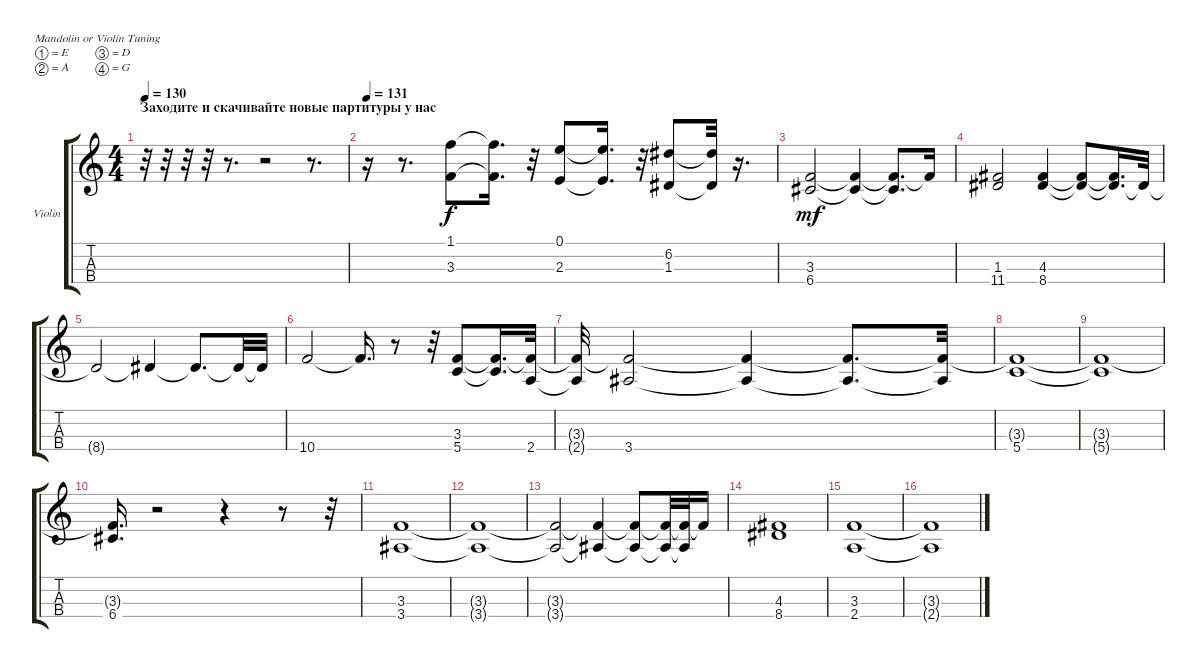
\bracketExtendMode groupsimilarinstruments
\firstSystemTrackNameOrientation horizontal
\otherSystemsTrackNameOrientation horizontal
\track ("Violin" "Violin") {instrument violin}
\staff {score tabs}
\tuning (E5 A4 D4 G3)
\ts (4 4)
\section ("" "Заходите и скачивайте новые партитуры у нас")
\tempo 130
\clef g2
\scale
0.487395
\ks c
r.32{dy f instrument violin} r.32 r.32 r.32 r.8{d} r.2 r.8{d} |
\tempo 131
\scale
0.256303 r.16 r.8{d} (3.3 1.1).8 (3.3{t} 1.1{t}).16{d} r.32 (2.3 0.1).8 (2.3{t} 0.1{t}).16{d} r.32 (1.3 6.2).8 (1.3{t} 6.2{t}).32 r.16{d} |
\scale
0.256303 (3.3 6.4).2{dy mf} (3.3{t} 6.4{t}).4 (3.3{t} 6.4{t}).8{d} 3.3{t}.16 |
\scale
0.333333 (1.3 11.4).2 (8.4 4.3).4 (8.4{t} 4.3{t}).8 (8.4{t} 4.3{t}).16{d} 8.4{t}.32 |
\scale
0.333333 8.4{t}.2 8.4{t}.4 8.4{t}.8{d} 8.4{t}.32 8.4{t}.32 |
\scale
0.333333 10.4.2 10.4{t}.16{d} r.8 r.32 (3.3 5.4).8 (3.3{t} 5.4{t}).16{d} (3.3{t} 2.4).32 |
\scale
0.333333 (3.3{t} 2.4{t}).32 (3.3{t} 3.4).2 (3.3{t} 3.4{t}).4 (3.3{t} 3.4{t}).8{d} (3.3{t} 3.4{t}).32 |
\scale
0.333333 (3.3{t} 5.4).1 |
\scale
0.333333 (3.3{t} 5.4{t}).1 |
\scale
0.333333 (3.3{t} 6.4).16{d} r.2 r.4 r.8 r.32 |
\scale
0.333333 (3.3 3.4).1 |
\scale
0.333333 (3.3{t} 3.4{t}).1 |
\scale
0.333333 (3.3{t} 3.4{t}).2 (3.3{t} 3.4{t}).4 (3.3{t} 3.4{t}).8 (3.3{t} 3.4{t}).32 (3.3{t} 3.4{t}).32 3.3{t}.16 |
\scale
0.333333 (4.3 8.4).1 |
\scale
0.333333 (3.3 2.4).1 |
\scale
0.333333 (3.3{t} 2.4{t}).1
